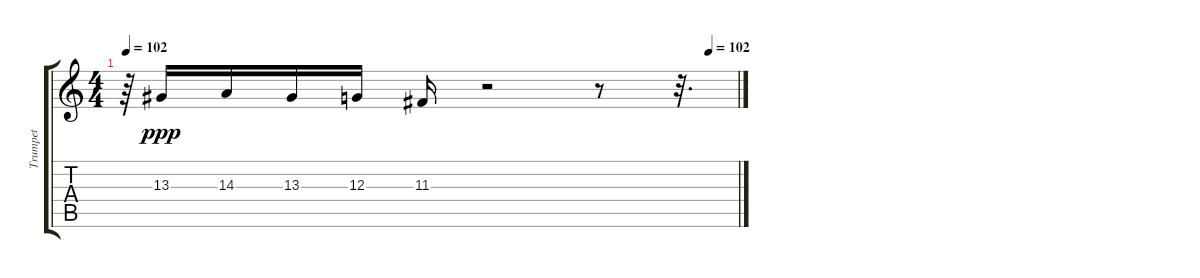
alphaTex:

\track ("Trumpet" "Trumpet") {instrument trumpet}
\staff {score tabs}
\tuning (E4 B3 G3 D3 A2 E2) {hide}
\ts (4 4)
\tempo 102
\tempo (102 0.953125)
\clef g2
\ks c
r.64{dy ppp} 13.3.16 14.3.16 13.3.16 12.3.16 11.3.16 r.2 r.8 r.32{d}
